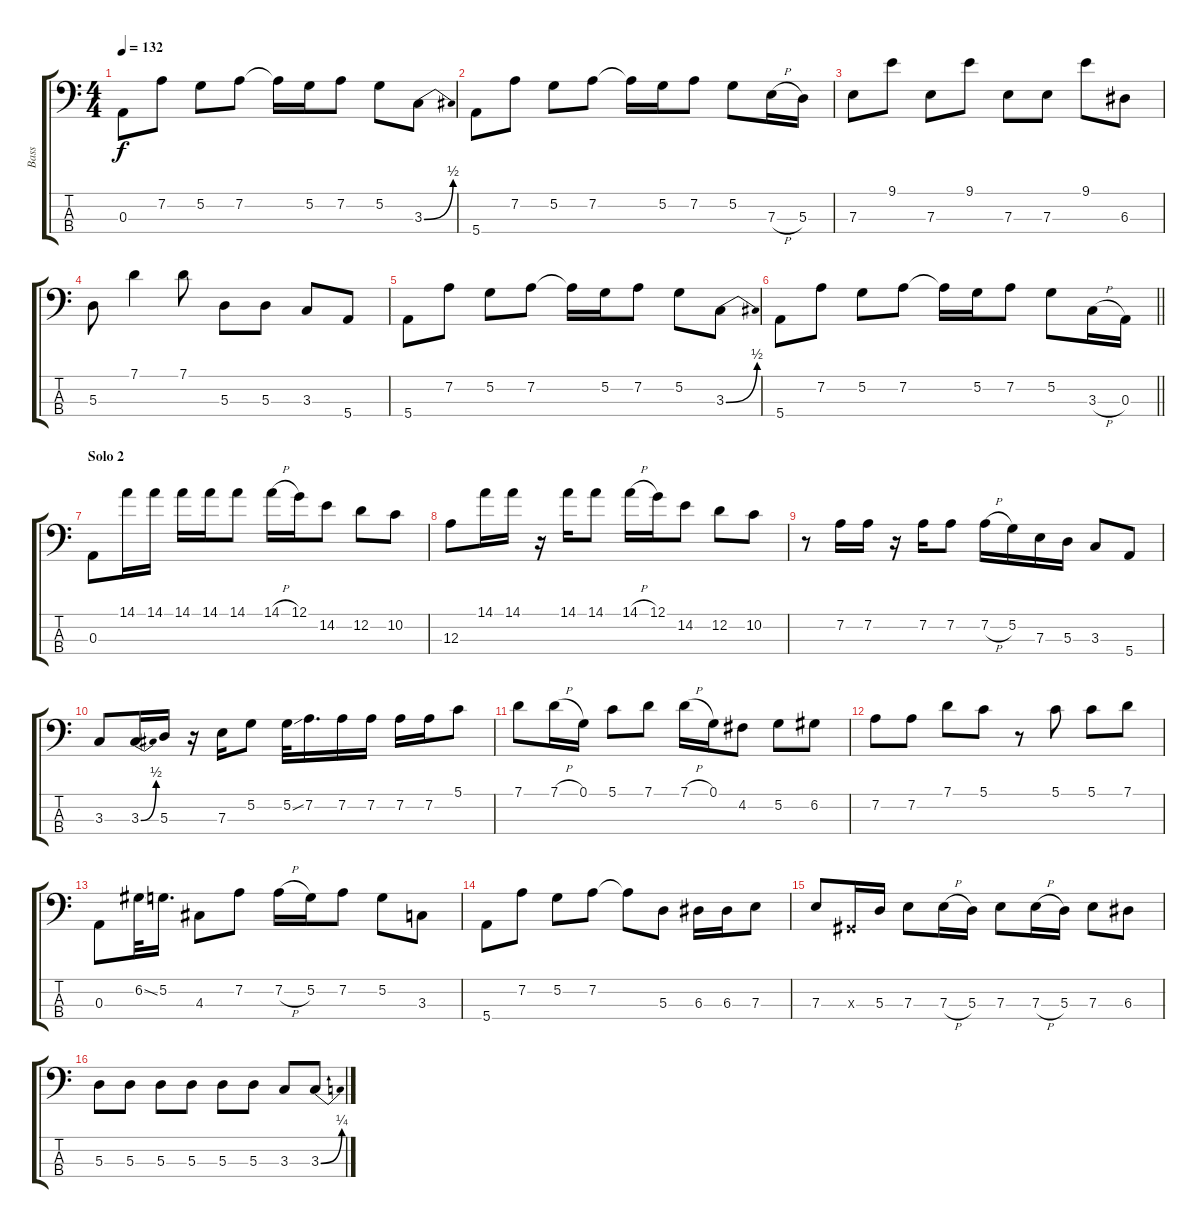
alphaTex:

\track ("Bass" "Bass") {instrument electricbassfinger}
\staff {score tabs}
\tuning (G2 D2 A1 E1) {hide}
\ts (4 4)
\tempo 132
\clef f4
\ks c
0.3.8{dy f} 7.2.8 5.2.8 7.2.8 7.2{t}.16 5.2.16 7.2.8 5.2.8 3.3{be (bend 0 0 60 2)}.8 |
5.4.8 7.2.8 5.2.8 7.2.8 7.2{t}.16 5.2.16 7.2.8 5.2.8 7.3{h}.16 5.3.16 |
7.3.8 9.1.8 7.3.8 9.1.8 7.3.8 7.3.8 9.1.8 6.3.8 |
5.3.8 7.1.4 7.1.8 5.3.8 5.3.8 3.3.8 5.4.8 |
5.4.8 7.2.8 5.2.8 7.2.8 7.2{t}.16 5.2.16 7.2.8 5.2.8 3.3{be (bend 0 0 60 2)}.8 |
\barLineRight lightlight
5.4.8 7.2.8 5.2.8 7.2.8 7.2{t}.16 5.2.16 7.2.8 5.2.8 3.3{h}.16 0.3.16 |
\section ("" "Solo 2")
0.3.8 14.1.16 14.1.16 14.1.16 14.1.16 14.1.8 14.1{h}.16 12.1.16 14.2.8 12.2.8 10.2.8 |
12.3.8 14.1.16 14.1.16 r.16 14.1.16 14.1.8 14.1{h}.16 12.1.16 14.2.8 12.2.8 10.2.8 |
r.8 7.2.16 7.2.16 r.16 7.2.16 7.2.8 7.2{h}.16 5.2.16 7.3.16 5.3.16 3.3.8 5.4.8 |
3.3.8 3.3{be (bend 0 0 60 2)}.16 5.3.16 r.16 7.3.16 5.2.8 5.2{ss}.32 7.2.16{d} 7.2.16 7.2.16 7.2.16 7.2.16 5.1.8 |
7.1.8 7.1{h}.16 0.1.16 5.1.8 7.1.8 7.1{h}.16 0.1.16 4.2.8 5.2.8 6.2.8 |
7.2.8 7.2.8 7.1.8 5.1.8 r.8 5.1.8 5.1.8 7.1.8 |
0.3.8 6.2{ss}.32 5.2.16{d} 4.3.8 7.2.8 7.2{h}.16 5.2.16 7.2.8 5.2.8 3.3.8 |
5.4.8 7.2.8 5.2.8 7.2.8 7.2{t}.8 5.3.8 6.3.16 6.3.16 7.3.8 |
7.3.8 -1.3{x}.16 5.3.16 7.3.8 7.3{h}.16 5.3.16 7.3.8 7.3{h}.16 5.3.16 7.3.8 6.3.8 |
5.3.8 5.3.8 5.3.8 5.3.8 5.3.8 5.3.8 3.3.8 3.3{be (bend 0 0 60 1)}.8
